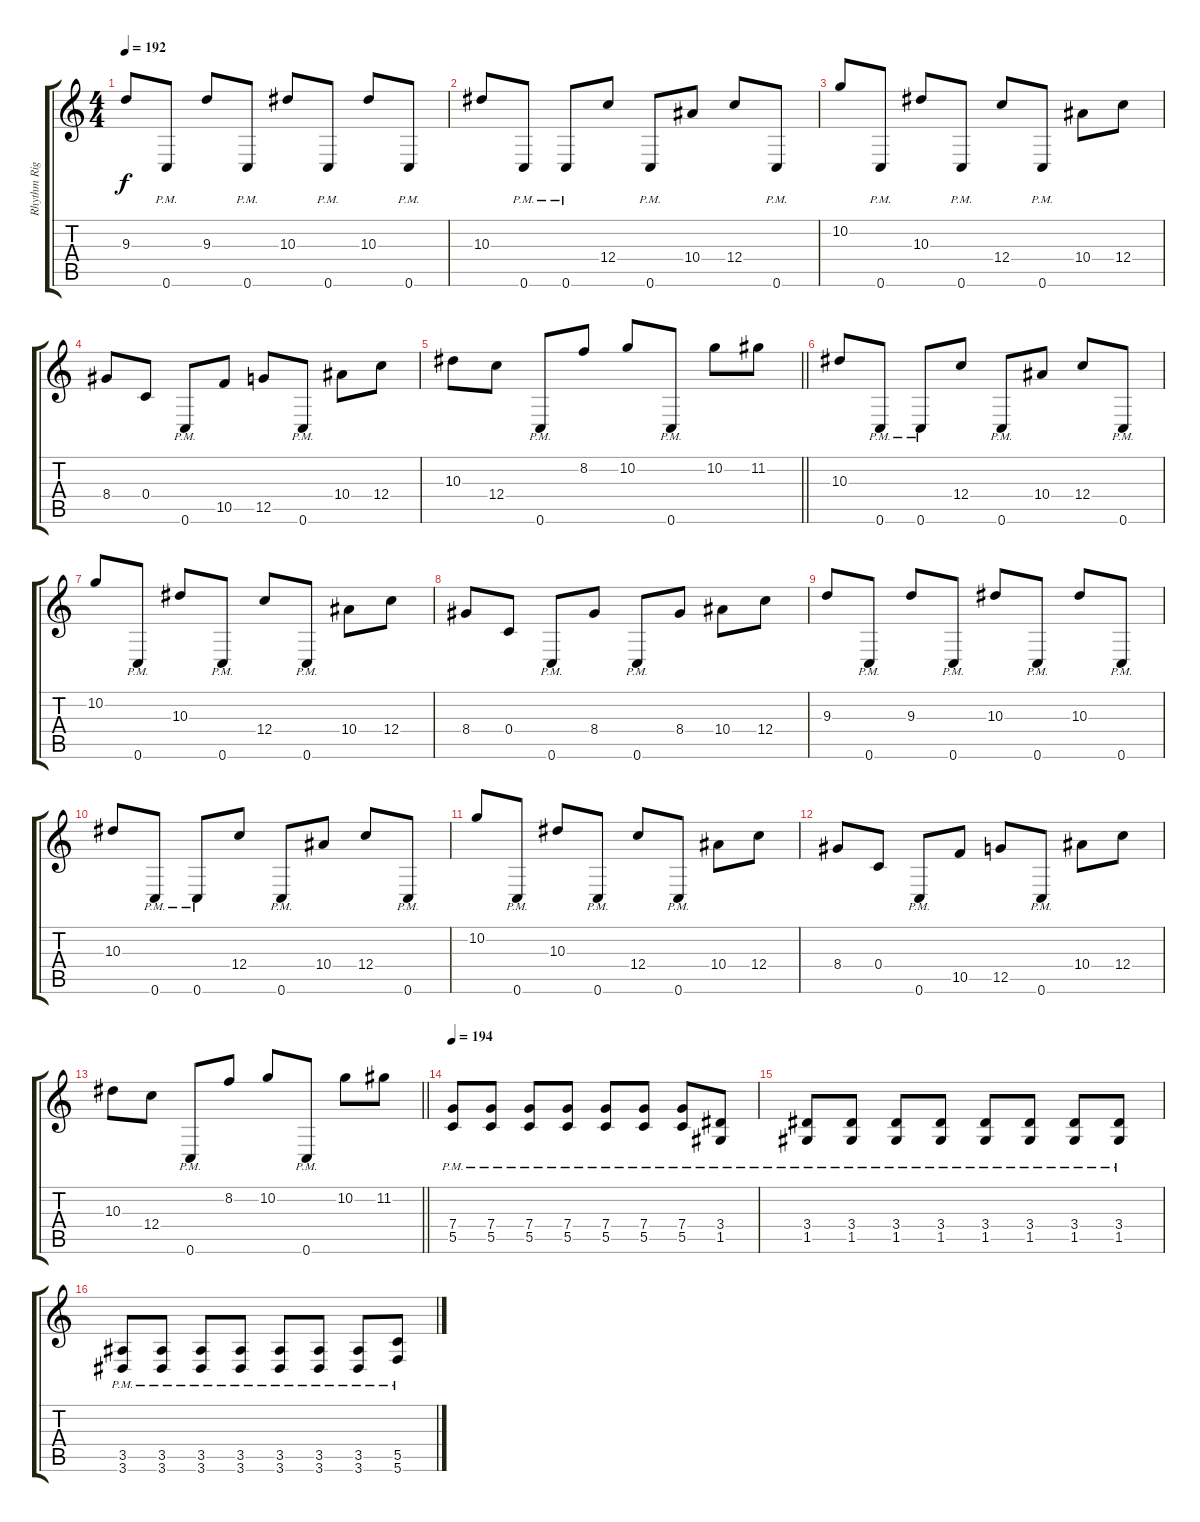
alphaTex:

\track ("Rhythm Right" "Rhythm Rig") {instrument distortionguitar}
\staff {score tabs}
\tuning (D4 A3 F3 C3 G2 C2) {hide}
\ts (4 4)
\tempo 192
\clef g2
\ks c
9.3.8{dy f} 0.6{pm}.8 9.3.8 0.6{pm}.8 10.3.8 0.6{pm}.8 10.3.8 0.6{pm}.8 |
10.3.8 0.6{pm}.8 0.6{pm}.8 12.4.8 0.6{pm}.8 10.4.8 12.4.8 0.6{pm}.8 |
10.2.8 0.6{pm}.8 10.3.8 0.6{pm}.8 12.4.8 0.6{pm}.8 10.4.8 12.4.8 |
8.4.8 0.4.8 0.6{pm}.8 10.5.8 12.5.8 0.6{pm}.8 10.4.8 12.4.8 |
\barLineRight lightlight
10.3.8 12.4.8 0.6{pm}.8 8.2.8 10.2.8 0.6{pm}.8 10.2.8 11.2.8 |
\section ("" "")
10.3.8 0.6{pm}.8 0.6{pm}.8 12.4.8 0.6{pm}.8 10.4.8 12.4.8 0.6{pm}.8 |
10.2.8 0.6{pm}.8 10.3.8 0.6{pm}.8 12.4.8 0.6{pm}.8 10.4.8 12.4.8 |
8.4.8 0.4.8 0.6{pm}.8 8.4.8 0.6{pm}.8 8.4.8 10.4.8 12.4.8 |
9.3.8 0.6{pm}.8 9.3.8 0.6{pm}.8 10.3.8 0.6{pm}.8 10.3.8 0.6{pm}.8 |
10.3.8 0.6{pm}.8 0.6{pm}.8 12.4.8 0.6{pm}.8 10.4.8 12.4.8 0.6{pm}.8 |
10.2.8 0.6{pm}.8 10.3.8 0.6{pm}.8 12.4.8 0.6{pm}.8 10.4.8 12.4.8 |
8.4.8 0.4.8 0.6{pm}.8 10.5.8 12.5.8 0.6{pm}.8 10.4.8 12.4.8 |
\barLineRight lightlight
10.3.8 12.4.8 0.6{pm}.8 8.2.8 10.2.8 0.6{pm}.8 10.2.8 11.2.8 |
\section ("" "")
\tempo 194
(7.4{pm} 5.5{pm}).8 (7.4{pm} 5.5{pm}).8 (7.4{pm} 5.5{pm}).8 (7.4{pm} 5.5{pm}).8 (7.4{pm} 5.5{pm}).8 (7.4{pm} 5.5{pm}).8 (7.4{pm} 5.5{pm}).8 (3.4{pm} 1.5{pm}).8 |
(3.4{pm} 1.5{pm}).8 (3.4{pm} 1.5{pm}).8 (3.4{pm} 1.5{pm}).8 (3.4{pm} 1.5{pm}).8 (3.4{pm} 1.5{pm}).8 (3.4{pm} 1.5{pm}).8 (3.4{pm} 1.5{pm}).8 (3.4{pm} 1.5{pm}).8 |
(3.5{pm} 3.6{pm}).8 (3.5{pm} 3.6{pm}).8 (3.5{pm} 3.6{pm}).8 (3.5{pm} 3.6{pm}).8 (3.5{pm} 3.6{pm}).8 (3.5{pm} 3.6{pm}).8 (3.5{pm} 3.6{pm}).8 (5.5{pm} 5.6{pm}).8
